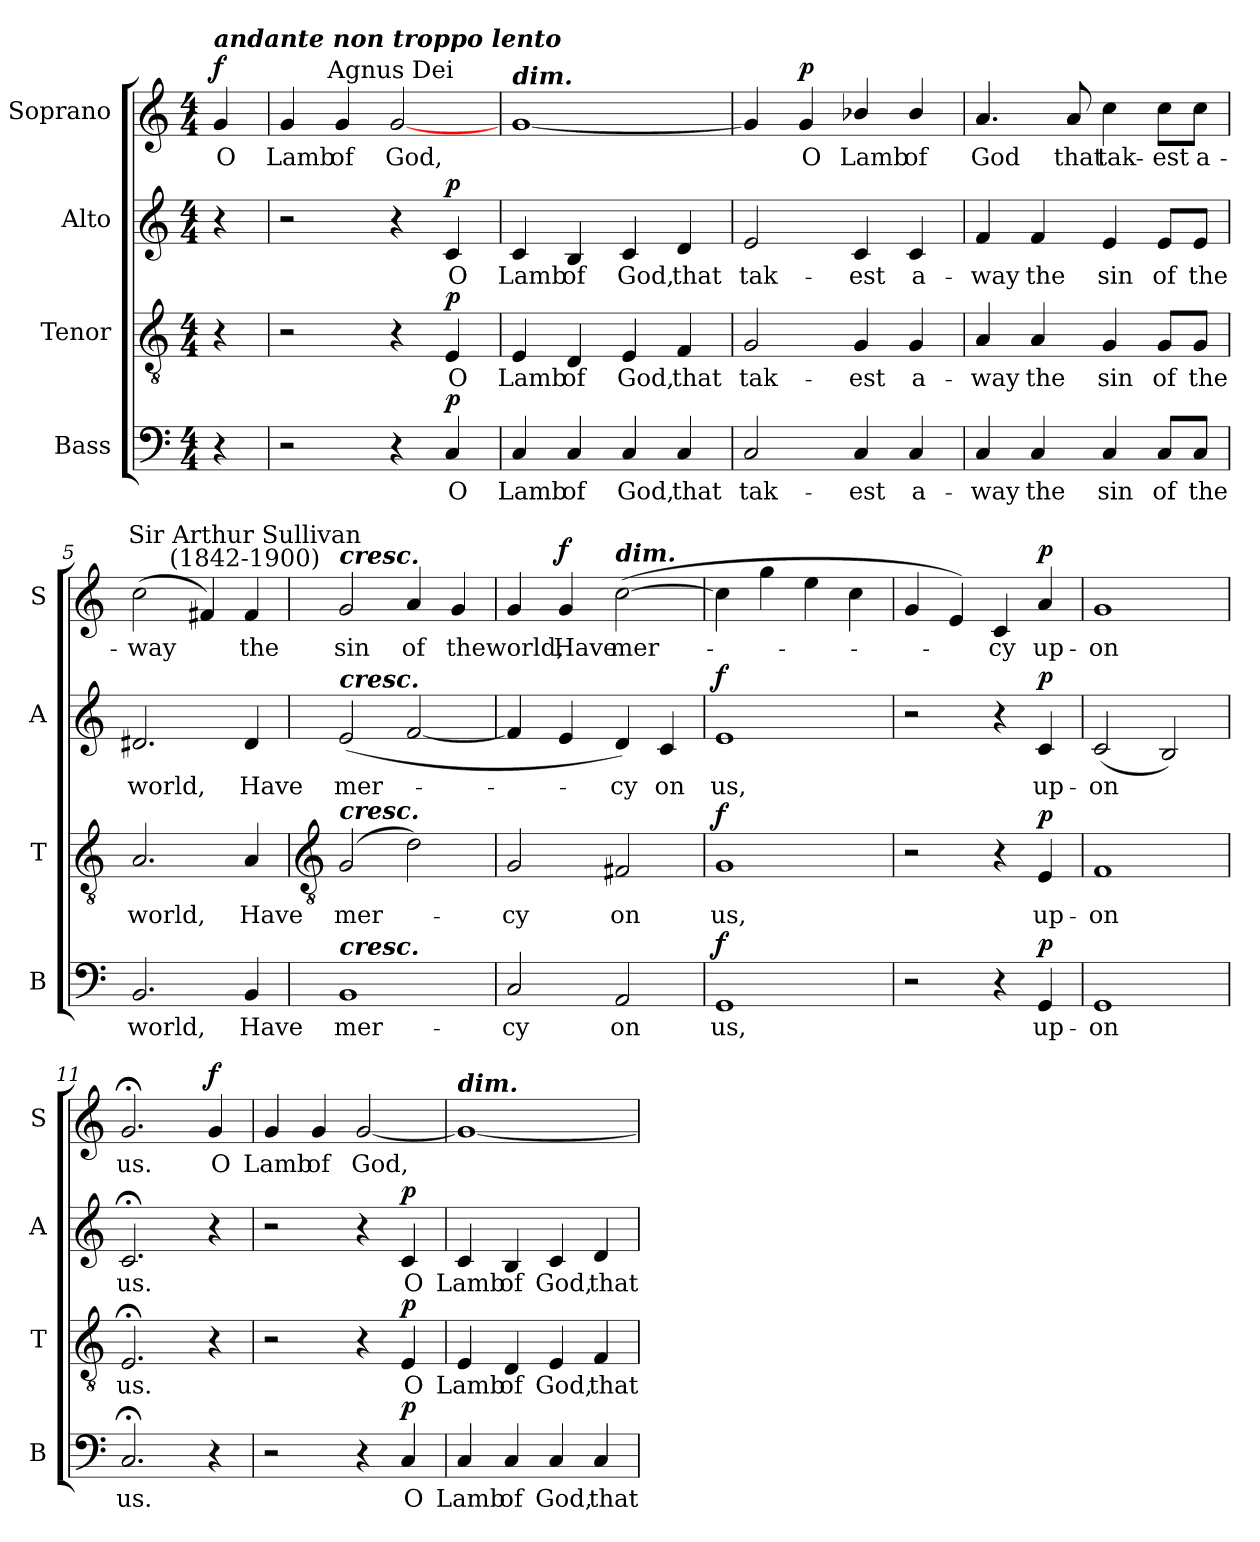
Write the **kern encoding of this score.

**kern	**text	**dynam	**kern	**text	**dynam	**kern	**text	**dynam	**kern	**text	**dynam
*part4	*part4	*part4	*part3	*part3	*part3	*part2	*part2	*part2	*part1	*part1	*part1
*staff4	*staff4	*staff4	*staff3	*staff3	*staff3	*staff2	*staff2	*staff2	*staff1	*staff1	*staff1
*I"Bass	*	*	*I"Tenor	*	*	*I"Alto	*	*	*I"Soprano	*	*
*I'B	*	*	*I'T	*	*	*I'A	*	*	*I'S	*	*
*clefF4	*	*	*clefGv2	*	*	*clefG2	*	*	*clefG2	*	*
*k[]	*	*	*k[]	*	*	*k[]	*	*	*k[]	*	*
*C:	*	*	*C:	*	*	*C:	*	*	*C:	*	*
*M4/4	*	*	*M4/4	*	*	*M4/4	*	*	*M4/4	*	*
=	=	=	=	=	=	=	=	=	=	=	=
!	!	!	!	!	!	!	!	!	!LO:TX:a:Bi:t=andante non troppo lento	!	!
!	!	!	!	!	!	!	!	!	!	!LO:LY:b	!LO:DY:b
4r	.	.	4r	.	.	4r	.	.	4g	O	f
=1	=1	=1	=1	=1	=1	=1	=1	=1	=1	=1	=1
!	!	!	!	!	!	!	!	!	!	!LO:LY:b	!
2r	.	.	2r	.	.	2r	.	.	4g	Lamb	.
!	!	!	!	!	!	!	!	!	!	!LO:LY:b	!
.	.	.	.	.	.	.	.	.	4g	of	.
*	*	*	*	*	*	*	*	*	*MM72	*	*
!	!	!	!	!	!	!	!	!	!LO:TX:a:cj:t=Agnus Dei	!	!
!	!	!	!	!	!	!	!	!	!	!LO:LY:b	!
4r	.	.	4r	.	.	4r	.	.	[2g	God,	.
!	!LO:LY:b	!LO:DY:b	!	!LO:LY:b	!LO:DY:b	!	!LO:LY:b	!LO:DY:b	!	!	!
4C	O	p	4E	O	p	4c	O	p	.	.	.
=2	=2	=2	=2	=2	=2	=2	=2	=2	=2	=2	=2
!	!	!	!	!	!	!	!	!	!LO:TX:a:Bi:t=dim.	!	!
!	!LO:LY:b	!	!	!LO:LY:b	!	!	!LO:LY:b	!	!	!	!
4C	Lamb	.	4E	Lamb	.	4c	Lamb	.	[1g	.	.
!	!LO:LY:b	!	!	!LO:LY:b	!	!	!LO:LY:b	!	!	!	!
4C	of	.	4D	of	.	4B	of	.	.	.	.
!	!LO:LY:b	!	!	!LO:LY:b	!	!	!LO:LY:b	!	!	!	!
4C	God,	.	4E	God,	.	4c	God,	.	.	.	.
!	!LO:LY:b	!	!	!LO:LY:b	!	!	!LO:LY:b	!	!	!	!
4C	that	.	4F	that	.	4d	that	.	.	.	.
=3	=3	=3	=3	=3	=3	=3	=3	=3	=3	=3	=3
!	!LO:LY:b	!	!	!LO:LY:b	!	!	!LO:LY:b	!	!	!	!
2C	tak-	.	2G	tak-	.	2e	tak-	.	4g]	.	.
!	!	!	!	!	!	!	!	!	!	!LO:LY:b	!LO:DY:b
.	.	.	.	.	.	.	.	.	4g	O	p
!	!LO:LY:b	!	!	!LO:LY:b	!	!	!LO:LY:b	!	!	!LO:LY:b	!
4C	-est	.	4G	-est	.	4c	-est	.	4b-X/	Lamb	.
!	!LO:LY:b	!	!	!LO:LY:b	!	!	!LO:LY:b	!	!	!LO:LY:b	!
4C	a-	.	4G	a-	.	4c	a-	.	4b-/	of	.
=4	=4	=4	=4	=4	=4	=4	=4	=4	=4	=4	=4
!	!LO:LY:b	!	!	!LO:LY:b	!	!	!LO:LY:b	!	!	!LO:LY:b	!
4C	-way	.	4A	-way	.	4f	-way	.	4.a	God	.
!	!LO:LY:b	!	!	!LO:LY:b	!	!	!LO:LY:b	!	!	!	!
4C	the	.	4A	the	.	4f	the	.	.	.	.
!	!	!	!	!	!	!	!	!	!	!LO:LY:b	!
.	.	.	.	.	.	.	.	.	8a	that	.
!	!LO:LY:b	!	!	!LO:LY:b	!	!	!LO:LY:b	!	!	!LO:LY:b	!
4C	sin	.	4G	sin	.	4e	sin	.	4cc	tak-	.
!	!LO:LY:b	!	!	!LO:LY:b	!	!	!LO:LY:b	!	!	!LO:LY:b	!
8C/L	of	.	8G/L	of	.	8e/L	of	.	8cc\L	-est	.
!	!LO:LY:b	!	!	!LO:LY:b	!	!	!LO:LY:b	!	!	!LO:LY:b	!
8C/J	the	.	8G/J	the	.	8e/J	the	.	8cc\J	a-	.
=5	=5	=5	=5	=5	=5	=5	=5	=5	=5	=5	=5
!	!LO:LY:b	!	!	!LO:LY:b	!	!	!LO:LY:b	!	!	!LO:LY:b	!
2.BB	world,	.	2.A	world,	.	2.d#X	world,	.	(<2cc	-way	.
.	.	.	.	.	.	.	.	.	4f#X)	.	.
!	!	!	!	!	!	!	!	!	!LO:TX:a:cj:t=Sir Arthur Sullivan\n(1842-1900)	!	!
!	!LO:LY:b	!	!	!LO:LY:b	!	!	!LO:LY:b	!	!	!LO:LY:b	!
4BB	Have	.	4A	Have	.	4d#	Have	.	4f#	the	.
!!LO:LB:g=z
=6	=6	=6	=6	=6	=6	=6	=6	=6	=6	=6	=6
*	*	*	*clefGv2	*	*	*	*	*	*	*	*
!	!	!	!	!	!	!	!	!	!LO:TX:a:Bi:t=cresc.	!	!
!	!	!	!	!	!	!LO:TX:a:Bi:t=cresc.	!	!	!	!	!
!	!	!	!LO:TX:a:Bi:t=cresc.	!	!	!	!	!	!	!	!
!LO:TX:a:Bi:t=cresc.	!	!	!	!	!	!	!	!	!	!	!
!	!LO:LY:b	!	!	!LO:LY:b	!	!	!LO:LY:b	!	!	!LO:LY:b	!
1BB	mer-	.	(2G	mer-	.	(<2e	mer-	.	2g	sin	.
!	!	!	!	!	!	!	!	!	!	!LO:LY:b	!
.	.	.	2d)	.	.	[2f	.	.	4a	of	.
!	!	!	!	!	!	!	!	!	!	!LO:LY:b	!
.	.	.	.	.	.	.	.	.	4g	the	.
=7	=7	=7	=7	=7	=7	=7	=7	=7	=7	=7	=7
!	!LO:LY:b	!	!	!LO:LY:b	!	!	!	!	!	!LO:LY:b	!
2C	-cy	.	2G	cy	.	4f]	.	.	4g	world,	.
!	!	!	!	!	!	!	!	!	!	!LO:LY:b	!LO:DY:b
.	.	.	.	.	.	4e	.	.	4g	Have	f
!	!	!	!	!	!	!	!	!	!LO:TX:a:Bi:t=dim.	!	!
!	!LO:LY:b	!	!	!LO:LY:b	!	!	!LO:LY:b	!	!	!LO:LY:b	!
2AA	on	.	2F#X	on	.	4d)	cy	.	(<[2cc	mer-	.
!	!	!	!	!	!	!	!LO:LY:b	!	!	!	!
.	.	.	.	.	.	4c	on	.	.	.	.
=8	=8	=8	=8	=8	=8	=8	=8	=8	=8	=8	=8
!	!LO:LY:b	!LO:DY:b	!	!LO:LY:b	!LO:DY:b	!	!LO:LY:b	!LO:DY:b	!	!	!
1GG	us,	f	1G	us,	f	1e	us,	f	4cc]	.	.
.	.	.	.	.	.	.	.	.	4gg	.	.
.	.	.	.	.	.	.	.	.	4ee	.	.
.	.	.	.	.	.	.	.	.	4cc	.	.
=9	=9	=9	=9	=9	=9	=9	=9	=9	=9	=9	=9
2r	.	.	2r	.	.	2r	.	.	4g	.	.
.	.	.	.	.	.	.	.	.	4e)	.	.
!	!	!	!	!	!	!	!	!	!	!LO:LY:b	!
4r	.	.	4r	.	.	4r	.	.	4c	cy	.
!	!LO:LY:b	!LO:DY:b	!	!LO:LY:b	!LO:DY:b	!	!LO:LY:b	!LO:DY:b	!	!LO:LY:b	!LO:DY:b
4GG	up-	p	4E	up-	p	4c	up-	p	4a	up-	p
=10	=10	=10	=10	=10	=10	=10	=10	=10	=10	=10	=10
!	!LO:LY:b	!	!	!LO:LY:b	!	!	!LO:LY:b	!	!	!LO:LY:b	!
1GG	-on	.	1F	-on	.	(<2c	-on	.	1g	-on	.
.	.	.	.	.	.	2B)	.	.	.	.	.
=11	=11	=11	=11	=11	=11	=11	=11	=11	=11	=11	=11
!	!LO:LY:b	!	!	!LO:LY:b	!	!	!LO:LY:b	!	!	!LO:LY:b	!
2.C;<	us.	.	2.E;<	us.	.	2.c;<	us.	.	2.g;<	us.	.
!	!	!	!	!	!	!	!	!	!	!LO:LY:b	!LO:DY:b
4r	.	.	4r	.	.	4r	.	.	4g	O	f
=12	=12	=12	=12	=12	=12	=12	=12	=12	=12	=12	=12
!	!	!	!	!	!	!	!	!	!	!LO:LY:b	!
2r	.	.	2r	.	.	2r	.	.	4g	Lamb	.
!	!	!	!	!	!	!	!	!	!	!LO:LY:b	!
.	.	.	.	.	.	.	.	.	4g	of	.
!	!	!	!	!	!	!	!	!	!	!LO:LY:b	!
4r	.	.	4r	.	.	4r	.	.	[2g	God,	.
!	!LO:LY:b	!LO:DY:b	!	!LO:LY:b	!LO:DY:b	!	!LO:LY:b	!LO:DY:b	!	!	!
4C	O	p	4E	O	p	4c	O	p	.	.	.
=13	=13	=13	=13	=13	=13	=13	=13	=13	=13	=13	=13
!	!	!	!	!	!	!	!	!	!LO:TX:a:Bi:t=dim.	!	!
!	!LO:LY:b	!	!	!LO:LY:b	!	!	!LO:LY:b	!	!	!	!
4C	Lamb	.	4E	Lamb	.	4c	Lamb	.	1g_	.	.
!	!LO:LY:b	!	!	!LO:LY:b	!	!	!LO:LY:b	!	!	!	!
4C	of	.	4D	of	.	4B	of	.	.	.	.
!	!LO:LY:b	!	!	!LO:LY:b	!	!	!LO:LY:b	!	!	!	!
4C	God,	.	4E	God,	.	4c	God,	.	.	.	.
!	!LO:LY:b	!	!	!LO:LY:b	!	!	!LO:LY:b	!	!	!	!
4C	that	.	4F	that	.	4d	that	.	.	.	.
=	=	=	=	=	=	=	=	=	=	=	=
*-	*-	*-	*-	*-	*-	*-	*-	*-	*-	*-	*-
